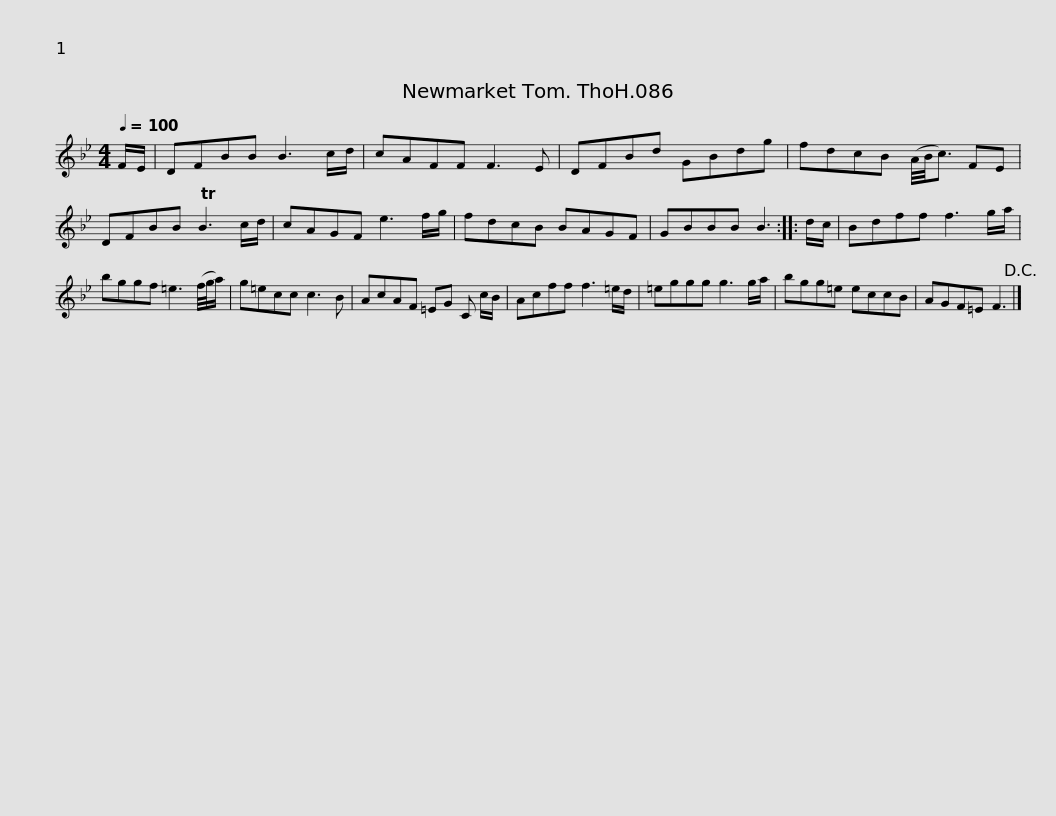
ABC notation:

X:1
L:1/8
Q:1/4=100
M:4/4
I:linebreak $
K:Bb
V:1 treble
V:1
 F/E/ | DFBB B3 c/d/ | cAFF F3 E | DFBd GBdg | fdcB (A/4B/4c3/2) FE | %5
 DFBB TB3 c/d/ |$ cAGF e3 f/g/ | fdcB BAGF | GBBB B3 :: d/c/ | %10
 Bdff f3 g/a/ | bggf =e3 (f/4g/4a/) |$ g=ecc c3 B | AcAF =EG C c/B/ | Acff f3 =e/d/ | %15
 =eggg g3 g/a/ | bgg=e eccB |$ AGF=E F3!D.C.! |] %18
